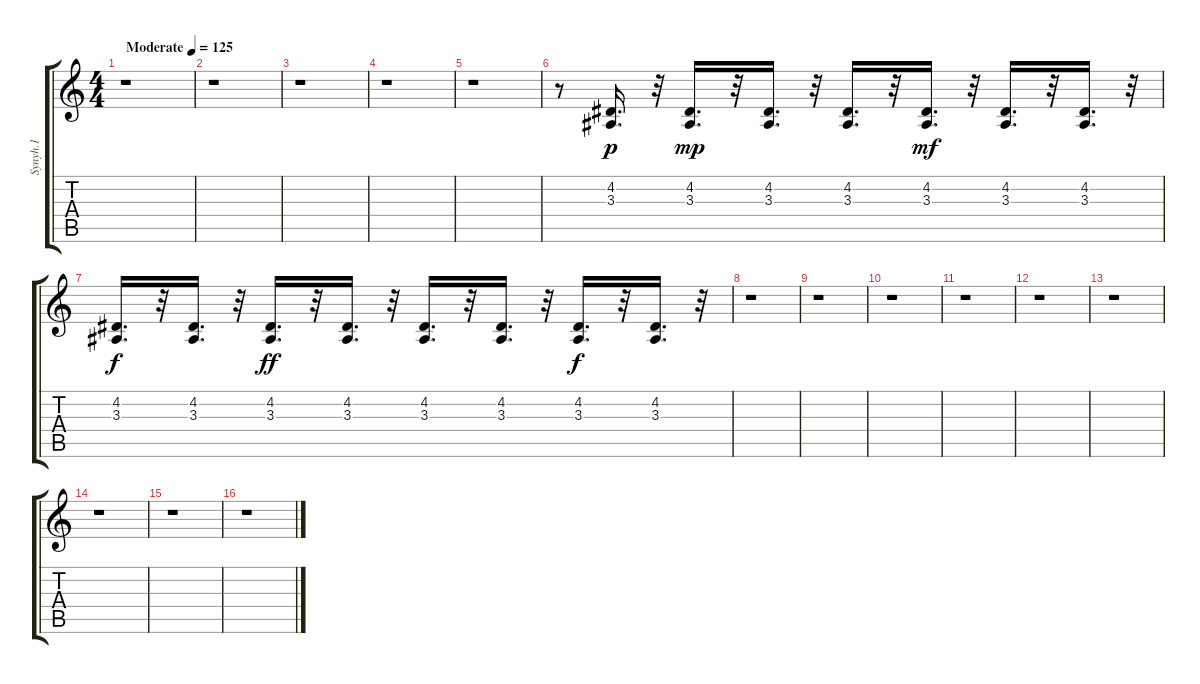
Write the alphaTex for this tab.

\track ("Synyh.1" "Synyh.1") {instrument panflute}
\staff {score tabs}
\tuning (E4 B3 G3 D3 A2 E2) {hide}
\ts (4 4)
\tempo (125 "Moderate")
\clef g2
\ks c
r.1{dy p instrument panflute} |
r.1 |
r.1 |
r.1 |
r.1 |
r.8 (4.2 3.3).16{d} r.32 (4.2 3.3).16{d dy mp} r.32 (4.2 3.3).16{d} r.32 (4.2 3.3).16{d} r.32 (4.2 3.3).16{d dy mf} r.32 (4.2 3.3).16{d} r.32 (4.2 3.3).16{d} r.32 |
(4.2 3.3).16{d dy f} r.32 (4.2 3.3).16{d} r.32 (4.2 3.3).16{d dy ff} r.32 (4.2 3.3).16{d} r.32 (4.2 3.3).16{d} r.32 (4.2 3.3).16{d} r.32 (4.2 3.3).16{d dy f} r.32 (4.2 3.3).16{d} r.32 |
r.1 |
r.1 |
r.1 |
r.1 |
r.1 |
r.1 |
r.1 |
r.1 |
r.1
